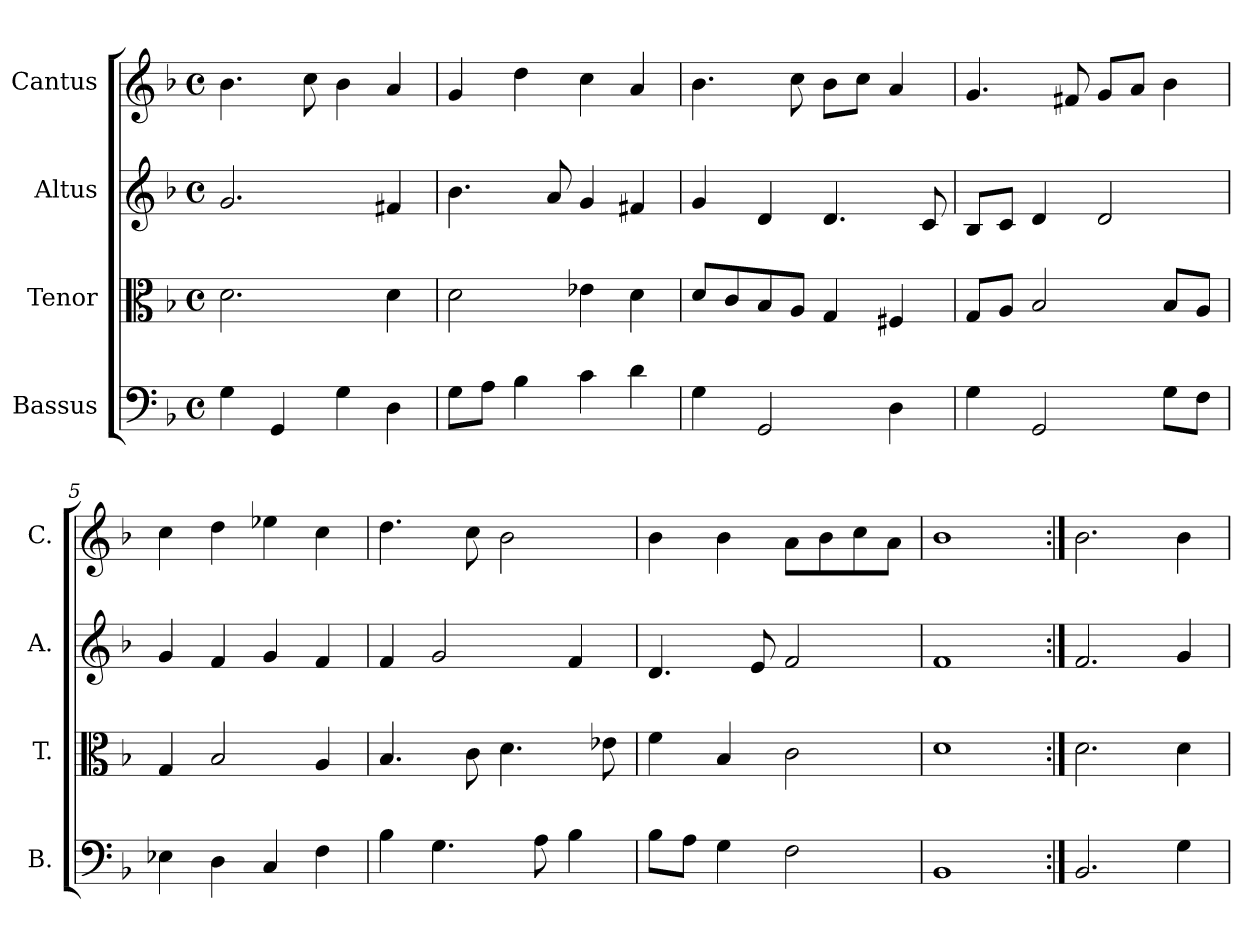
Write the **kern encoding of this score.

**kern	**kern	**kern	**kern
*part4	*part3	*part2	*part1
*staff4	*staff3	*staff2	*staff1
*I"Bassus	*I"Tenor	*I"Altus	*I"Cantus
*I'B.	*I'T.	*I'A.	*I'C.
*clefF4	*clefC3	*clefG2	*clefG2
*k[b-]	*k[b-]	*k[b-]	*k[b-]
*F:	*F:	*F:	*F:
*M4/4	*M4/4	*M4/4	*M4/4
*met(c)	*met(c)	*met(c)	*met(c)
=1	=1	=1	=1
4G\	2.d\	2.g/	4.b-\
4GG/	.	.	.
.	.	.	8cc\
4G\	.	.	4b-\
4D\	4d\	4f#X/	4a/
=2	=2	=2	=2
8G\L	2d\	4.b-\	4g/
8A\J	.	.	.
4B-\	.	.	4dd\
.	.	8a/	.
4c\	4e-X\	4g/	4cc\
4d\	4d\	4f#X/	4a/
=3	=3	=3	=3
4G\	8d/L	4g/	4.b-\
.	8c/	.	.
2GG/	8B-/	4d/	.
.	8A/J	.	8cc\
.	4G/	4.d/	8b-\L
.	.	.	8cc\J
4D\	4F#X/	.	4a/
.	.	8c/	.
=4	=4	=4	=4
4G\	8G/L	8B-/L	4.g/
.	8A/J	8c/J	.
2GG/	2B-/	4d/	.
.	.	.	8f#X/
.	.	2d/	8g/L
.	.	.	8a/J
8G\L	8B-/L	.	4b-\
8F\J	8A/J	.	.
=5	=5	=5	=5
4E-X\	4G/	4g/	4cc\
4D\	2B-/	4f/	4dd\
4C/	.	4g/	4ee-X\
4F\	4A/	4f/	4cc\
=6	=6	=6	=6
4B-\	4.B-/	4f/	4.dd\
4.G\	.	2g/	.
.	8c\	.	8cc\
.	4.d\	.	2b-\
8A\	.	.	.
4B-\	.	4f/	.
.	8e-X\	.	.
=7	=7	=7	=7
8B-\L	4f\	4.d/	4b-\
8A\J	.	.	.
4G\	4B-/	.	4b-\
.	.	8e/	.
2F\	2c\	2f/	8a\L
.	.	.	8b-\
.	.	.	8cc\
.	.	.	8a\J
=8	=8	=8	=8
1BB-	1d	1f	1b-
=9:|!	=9:|!	=9:|!	=9:|!
2.BB-/	2.d\	2.f/	2.b-\
4G\	4d\	4g/	4b-\
=	=	=	=
*-	*-	*-	*-
